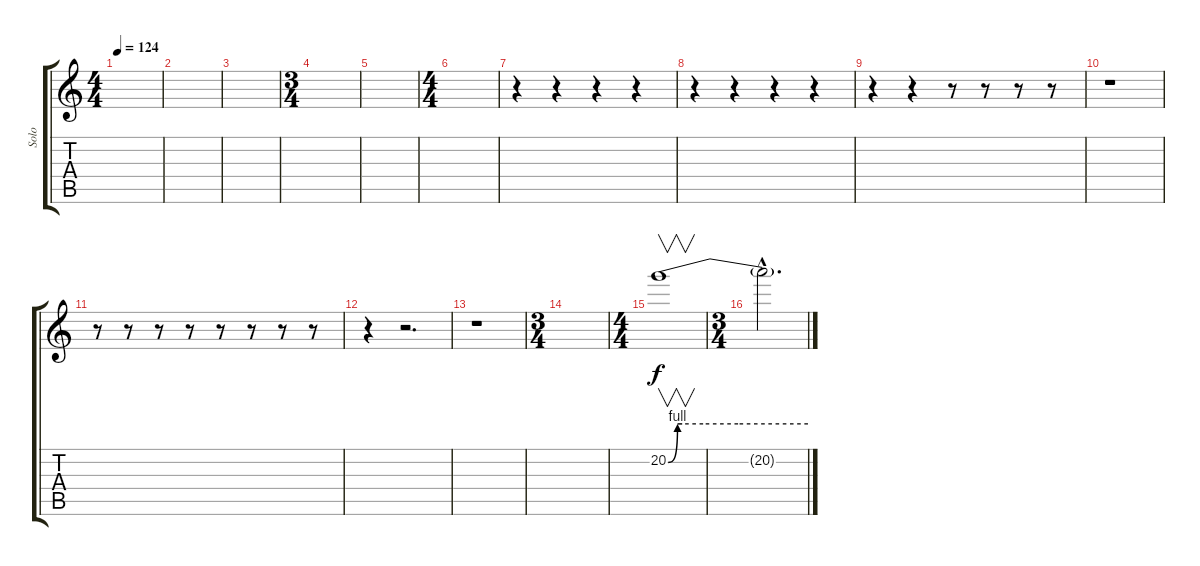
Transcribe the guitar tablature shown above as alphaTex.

\track ("Solo" "Solo") {instrument overdrivenguitar}
\staff {score tabs}
\tuning (E4 B3 G3 D3 A2 E2) {hide}
\ts (4 4)
\tempo 124
\clef g2
\ks c
|
|
|
\ts (3 4)
|
|
\ts (4 4)
|
r.4 r.4 r.4 r.4 |
r.4 r.4 r.4 r.4 |
r.4 r.4 r.8 r.8 r.8 r.8 |
r.1 |
r.8 r.8 r.8 r.8 r.8 r.8 r.8 r.8 |
r.4 r.2{d} |
r.1 |
\ts (3 4)
|
\ts (4 4)
20.2{be (custom 0 0 4 4 6 4 15 4 30 4 60 4)}.1{v} |
\ts (3 4)
20.2{hac t}.2{d}
